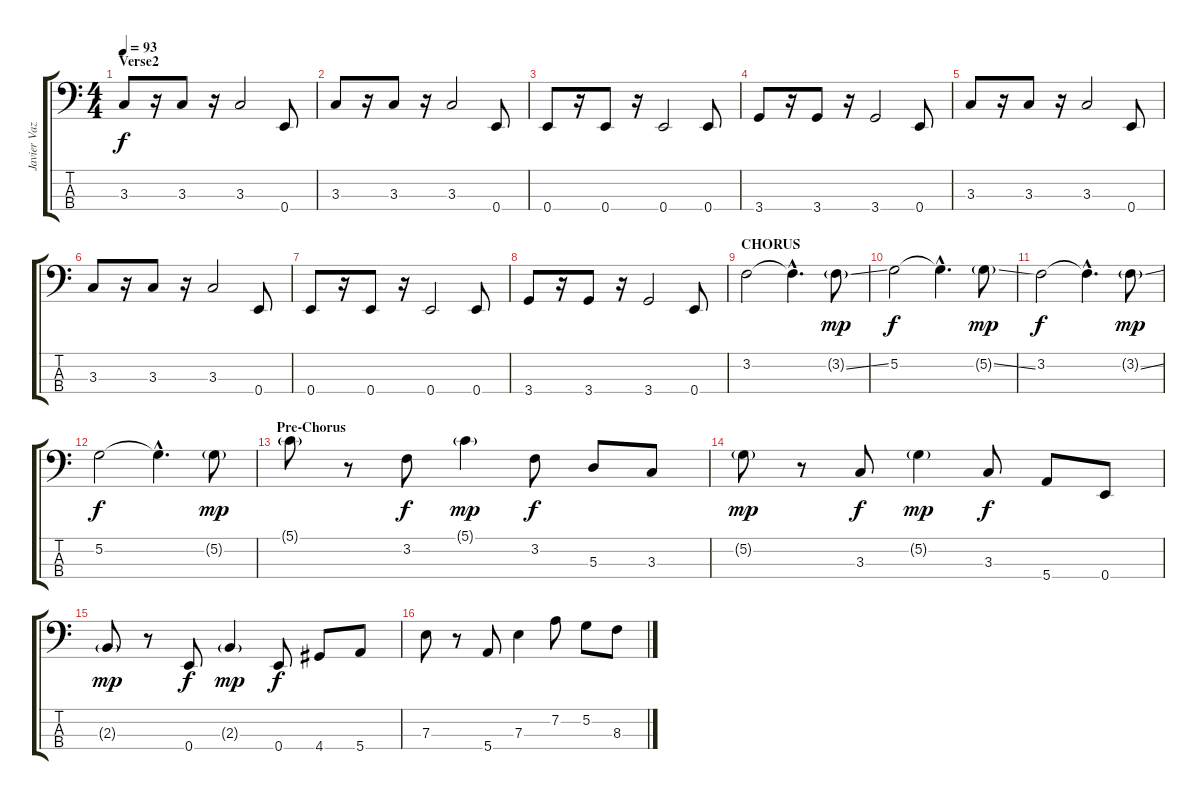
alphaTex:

\track ("Javier Vaz Martins" "Javier Vaz") {instrument electricbassfinger}
\staff {score tabs}
\tuning (G2 D2 A1 E1) {hide}
\ts (4 4)
\section ("" "Verse2")
\tempo 93
\clef f4
\ks c
3.3.8{dy f} r.16 3.3.8 r.16 3.3.2 0.4.8 |
3.3.8 r.16 3.3.8 r.16 3.3.2 0.4.8 |
0.4.8 r.16 0.4.8 r.16 0.4.2 0.4.8 |
3.4.8 r.16 3.4.8 r.16 3.4.2 0.4.8 |
3.3.8 r.16 3.3.8 r.16 3.3.2 0.4.8 |
3.3.8 r.16 3.3.8 r.16 3.3.2 0.4.8 |
0.4.8 r.16 0.4.8 r.16 0.4.2 0.4.8 |
3.4.8 r.16 3.4.8 r.16 3.4.2 0.4.8 |
\section ("" "CHORUS")
3.2.2 3.2{hac t}.4{d} 3.2{ss g}.8{dy mp} |
5.2.2{dy f} 5.2{hac t}.4{d} 5.2{ss g}.8{dy mp} |
3.2.2{dy f} 3.2{hac t}.4{d} 3.2{ss g}.8{dy mp} |
5.2.2{dy f} 5.2{hac t}.4{d} 5.2{g}.8{dy mp} |
\section ("" "Pre-Chorus")
5.1{g}.8 r.8 3.2.8{dy f} 5.1{g}.4{dy mp} 3.2.8{dy f} 5.3.8 3.3.8 |
5.2{g}.8{dy mp} r.8 3.3.8{dy f} 5.2{g}.4{dy mp} 3.3.8{dy f} 5.4.8 0.4.8 |
2.3{g}.8{dy mp} r.8 0.4.8{dy f} 2.3{g}.4{dy mp} 0.4.8{dy f} 4.4.8 5.4.8 |
7.3.8 r.8 5.4.8 7.3.4 7.2.8 5.2.8 8.3.8
